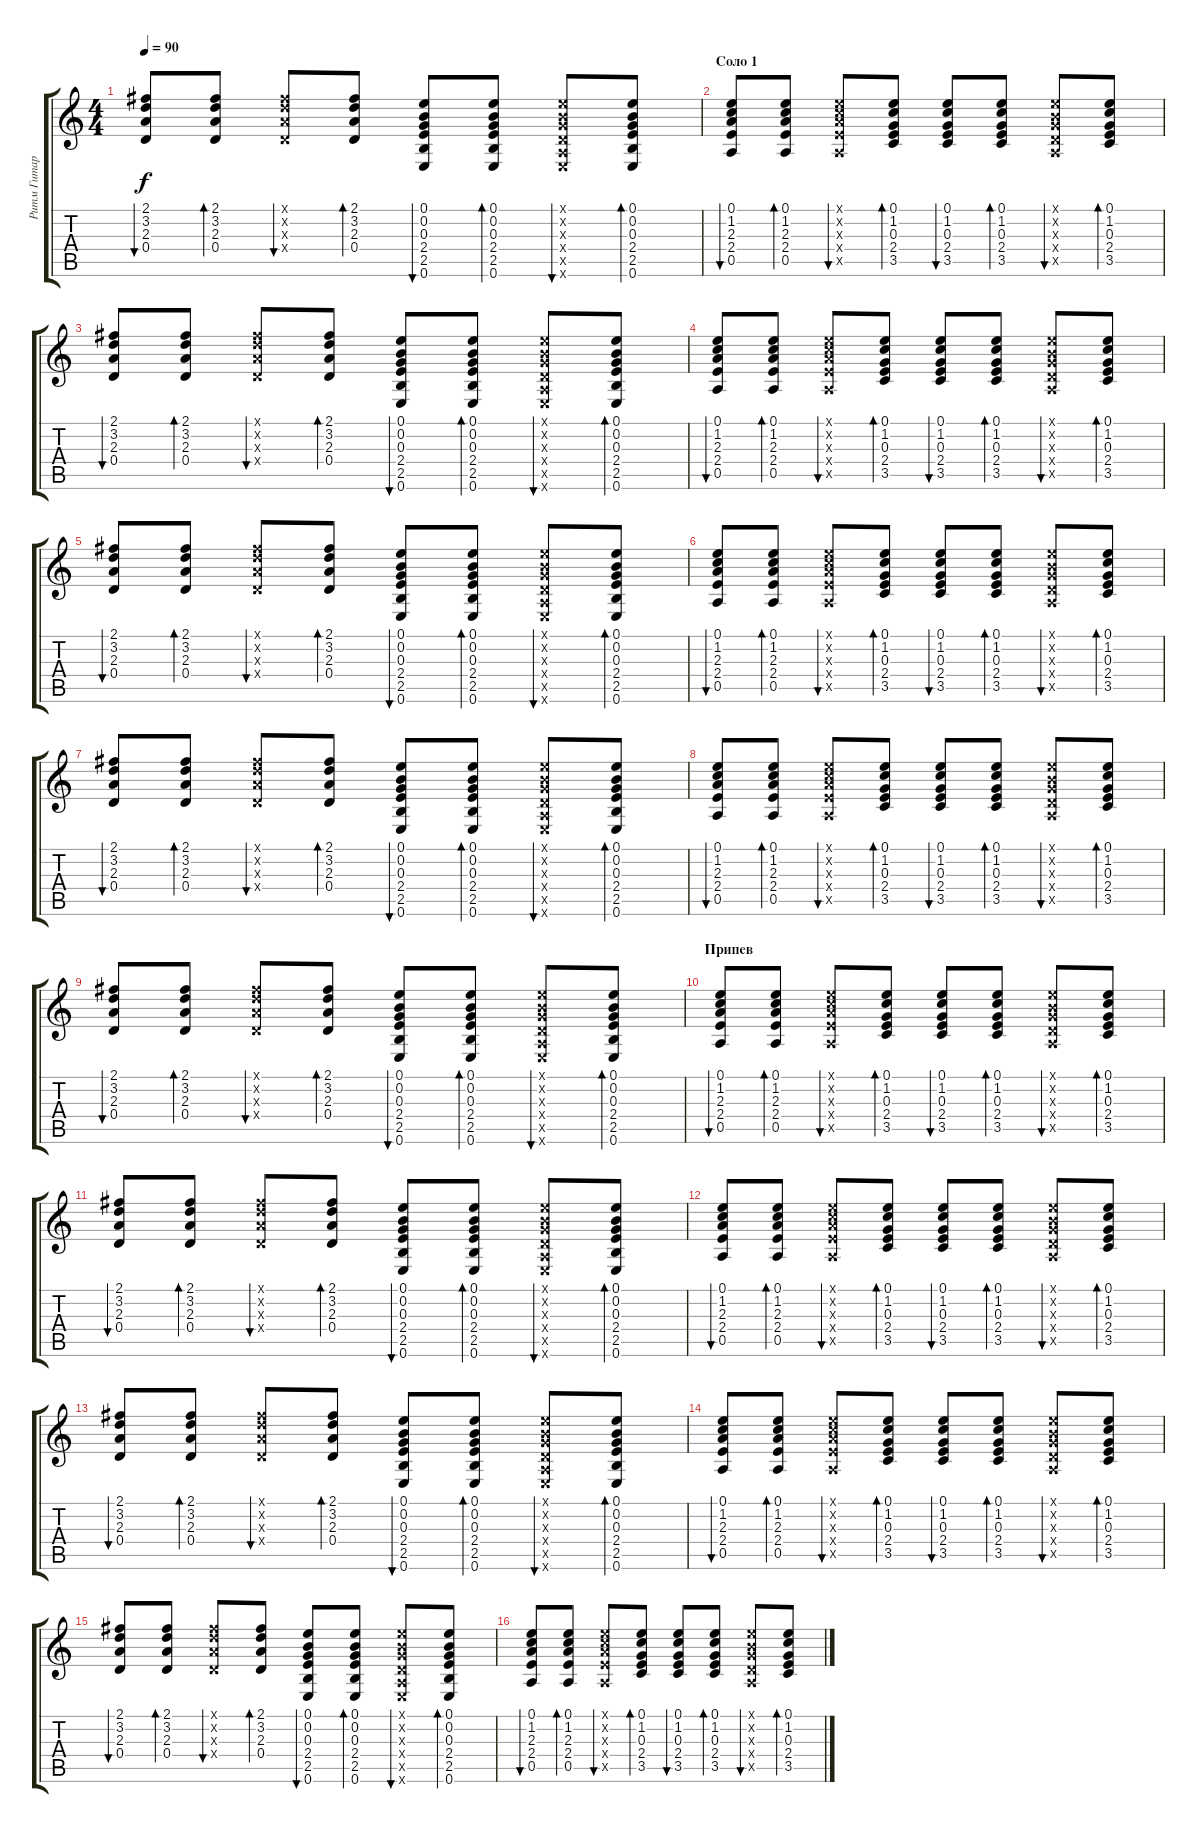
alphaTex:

\track ("Ритм Гитара" "Ритм Гитар") {instrument acousticguitarsteel}
\staff {score tabs}
\tuning (E4 B3 G3 D3 A2 E2) {hide}
\ts (4 4)
\tempo 90
\clef g2
\ks c
(2.1 3.2 2.3 0.4).8{bu 30 dy f} (2.1 3.2 2.3 0.4).8{bd 30} (2.1{x} 3.2{x} 2.3{x} 0.4{x}).8{bu 30} (2.1 3.2 2.3 0.4).8{bd 30} (0.1 0.2 0.3 2.4 2.5 0.6).8{bu 30} (0.1 0.2 0.3 2.4 2.5 0.6).8{bd 30} (0.1{x} 0.2{x} 0.3{x} 0.4{x} 0.5{x} 0.6{x}).8{bu 30} (0.1 0.2 0.3 2.4 2.5 0.6).8{bd 30} |
\section ("" "Соло 1")
(0.1 1.2 2.3 2.4 0.5).8{bu 30} (0.1 1.2 2.3 2.4 0.5).8{bd 30} (0.1{x} 1.2{x} 2.3{x} 2.4{x} 0.5{x}).8{bu 30} (0.1 1.2 0.3 2.4 3.5).8{bd 30} (0.1 1.2 0.3 2.4 3.5).8{bu 30} (0.1 1.2 0.3 2.4 3.5).8{bd 30} (0.1{x} 0.2{x} 0.3{x} 0.4{x} 0.5{x}).8{bu 30} (0.1 1.2 0.3 2.4 3.5).8{bd 30} |
(2.1 3.2 2.3 0.4).8{bu 30} (2.1 3.2 2.3 0.4).8{bd 30} (2.1{x} 3.2{x} 2.3{x} 0.4{x}).8{bu 30} (2.1 3.2 2.3 0.4).8{bd 30} (0.1 0.2 0.3 2.4 2.5 0.6).8{bu 30} (0.1 0.2 0.3 2.4 2.5 0.6).8{bd 30} (0.1{x} 0.2{x} 0.3{x} 0.4{x} 0.5{x} 0.6{x}).8{bu 30} (0.1 0.2 0.3 2.4 2.5 0.6).8{bd 30} |
(0.1 1.2 2.3 2.4 0.5).8{bu 30} (0.1 1.2 2.3 2.4 0.5).8{bd 30} (0.1{x} 1.2{x} 2.3{x} 2.4{x} 0.5{x}).8{bu 30} (0.1 1.2 0.3 2.4 3.5).8{bd 30} (0.1 1.2 0.3 2.4 3.5).8{bu 30} (0.1 1.2 0.3 2.4 3.5).8{bd 30} (0.1{x} 0.2{x} 0.3{x} 0.4{x} 0.5{x}).8{bu 30} (0.1 1.2 0.3 2.4 3.5).8{bd 30} |
(2.1 3.2 2.3 0.4).8{bu 30} (2.1 3.2 2.3 0.4).8{bd 30} (2.1{x} 3.2{x} 2.3{x} 0.4{x}).8{bu 30} (2.1 3.2 2.3 0.4).8{bd 30} (0.1 0.2 0.3 2.4 2.5 0.6).8{bu 30} (0.1 0.2 0.3 2.4 2.5 0.6).8{bd 30} (0.1{x} 0.2{x} 0.3{x} 0.4{x} 0.5{x} 0.6{x}).8{bu 30} (0.1 0.2 0.3 2.4 2.5 0.6).8{bd 30} |
(0.1 1.2 2.3 2.4 0.5).8{bu 30} (0.1 1.2 2.3 2.4 0.5).8{bd 30} (0.1{x} 1.2{x} 2.3{x} 2.4{x} 0.5{x}).8{bu 30} (0.1 1.2 0.3 2.4 3.5).8{bd 30} (0.1 1.2 0.3 2.4 3.5).8{bu 30} (0.1 1.2 0.3 2.4 3.5).8{bd 30} (0.1{x} 0.2{x} 0.3{x} 0.4{x} 0.5{x}).8{bu 30} (0.1 1.2 0.3 2.4 3.5).8{bd 30} |
(2.1 3.2 2.3 0.4).8{bu 30} (2.1 3.2 2.3 0.4).8{bd 30} (2.1{x} 3.2{x} 2.3{x} 0.4{x}).8{bu 30} (2.1 3.2 2.3 0.4).8{bd 30} (0.1 0.2 0.3 2.4 2.5 0.6).8{bu 30} (0.1 0.2 0.3 2.4 2.5 0.6).8{bd 30} (0.1{x} 0.2{x} 0.3{x} 0.4{x} 0.5{x} 0.6{x}).8{bu 30} (0.1 0.2 0.3 2.4 2.5 0.6).8{bd 30} |
(0.1 1.2 2.3 2.4 0.5).8{bu 30} (0.1 1.2 2.3 2.4 0.5).8{bd 30} (0.1{x} 1.2{x} 2.3{x} 2.4{x} 0.5{x}).8{bu 30} (0.1 1.2 0.3 2.4 3.5).8{bd 30} (0.1 1.2 0.3 2.4 3.5).8{bu 30} (0.1 1.2 0.3 2.4 3.5).8{bd 30} (0.1{x} 0.2{x} 0.3{x} 0.4{x} 0.5{x}).8{bu 30} (0.1 1.2 0.3 2.4 3.5).8{bd 30} |
(2.1 3.2 2.3 0.4).8{bu 30} (2.1 3.2 2.3 0.4).8{bd 30} (2.1{x} 3.2{x} 2.3{x} 0.4{x}).8{bu 30} (2.1 3.2 2.3 0.4).8{bd 30} (0.1 0.2 0.3 2.4 2.5 0.6).8{bu 30} (0.1 0.2 0.3 2.4 2.5 0.6).8{bd 30} (0.1{x} 0.2{x} 0.3{x} 0.4{x} 0.5{x} 0.6{x}).8{bu 30} (0.1 0.2 0.3 2.4 2.5 0.6).8{bd 30} |
\section ("" "Припев")
(0.1 1.2 2.3 2.4 0.5).8{bu 30} (0.1 1.2 2.3 2.4 0.5).8{bd 30} (0.1{x} 1.2{x} 2.3{x} 2.4{x} 0.5{x}).8{bu 30} (0.1 1.2 0.3 2.4 3.5).8{bd 30} (0.1 1.2 0.3 2.4 3.5).8{bu 30} (0.1 1.2 0.3 2.4 3.5).8{bd 30} (0.1{x} 0.2{x} 0.3{x} 0.4{x} 0.5{x}).8{bu 30} (0.1 1.2 0.3 2.4 3.5).8{bd 30} |
(2.1 3.2 2.3 0.4).8{bu 30} (2.1 3.2 2.3 0.4).8{bd 30} (2.1{x} 3.2{x} 2.3{x} 0.4{x}).8{bu 30} (2.1 3.2 2.3 0.4).8{bd 30} (0.1 0.2 0.3 2.4 2.5 0.6).8{bu 30} (0.1 0.2 0.3 2.4 2.5 0.6).8{bd 30} (0.1{x} 0.2{x} 0.3{x} 0.4{x} 0.5{x} 0.6{x}).8{bu 30} (0.1 0.2 0.3 2.4 2.5 0.6).8{bd 30} |
(0.1 1.2 2.3 2.4 0.5).8{bu 30} (0.1 1.2 2.3 2.4 0.5).8{bd 30} (0.1{x} 1.2{x} 2.3{x} 2.4{x} 0.5{x}).8{bu 30} (0.1 1.2 0.3 2.4 3.5).8{bd 30} (0.1 1.2 0.3 2.4 3.5).8{bu 30} (0.1 1.2 0.3 2.4 3.5).8{bd 30} (0.1{x} 0.2{x} 0.3{x} 0.4{x} 0.5{x}).8{bu 30} (0.1 1.2 0.3 2.4 3.5).8{bd 30} |
(2.1 3.2 2.3 0.4).8{bu 30} (2.1 3.2 2.3 0.4).8{bd 30} (2.1{x} 3.2{x} 2.3{x} 0.4{x}).8{bu 30} (2.1 3.2 2.3 0.4).8{bd 30} (0.1 0.2 0.3 2.4 2.5 0.6).8{bu 30} (0.1 0.2 0.3 2.4 2.5 0.6).8{bd 30} (0.1{x} 0.2{x} 0.3{x} 0.4{x} 0.5{x} 0.6{x}).8{bu 30} (0.1 0.2 0.3 2.4 2.5 0.6).8{bd 30} |
(0.1 1.2 2.3 2.4 0.5).8{bu 30} (0.1 1.2 2.3 2.4 0.5).8{bd 30} (0.1{x} 1.2{x} 2.3{x} 2.4{x} 0.5{x}).8{bu 30} (0.1 1.2 0.3 2.4 3.5).8{bd 30} (0.1 1.2 0.3 2.4 3.5).8{bu 30} (0.1 1.2 0.3 2.4 3.5).8{bd 30} (0.1{x} 0.2{x} 0.3{x} 0.4{x} 0.5{x}).8{bu 30} (0.1 1.2 0.3 2.4 3.5).8{bd 30} |
(2.1 3.2 2.3 0.4).8{bu 30} (2.1 3.2 2.3 0.4).8{bd 30} (2.1{x} 3.2{x} 2.3{x} 0.4{x}).8{bu 30} (2.1 3.2 2.3 0.4).8{bd 30} (0.1 0.2 0.3 2.4 2.5 0.6).8{bu 30} (0.1 0.2 0.3 2.4 2.5 0.6).8{bd 30} (0.1{x} 0.2{x} 0.3{x} 0.4{x} 0.5{x} 0.6{x}).8{bu 30} (0.1 0.2 0.3 2.4 2.5 0.6).8{bd 30} |
(0.1 1.2 2.3 2.4 0.5).8{bu 30} (0.1 1.2 2.3 2.4 0.5).8{bd 30} (0.1{x} 1.2{x} 2.3{x} 2.4{x} 0.5{x}).8{bu 30} (0.1 1.2 0.3 2.4 3.5).8{bd 30} (0.1 1.2 0.3 2.4 3.5).8{bu 30} (0.1 1.2 0.3 2.4 3.5).8{bd 30} (0.1{x} 0.2{x} 0.3{x} 0.4{x} 0.5{x}).8{bu 30} (0.1 1.2 0.3 2.4 3.5).8{bd 30}
